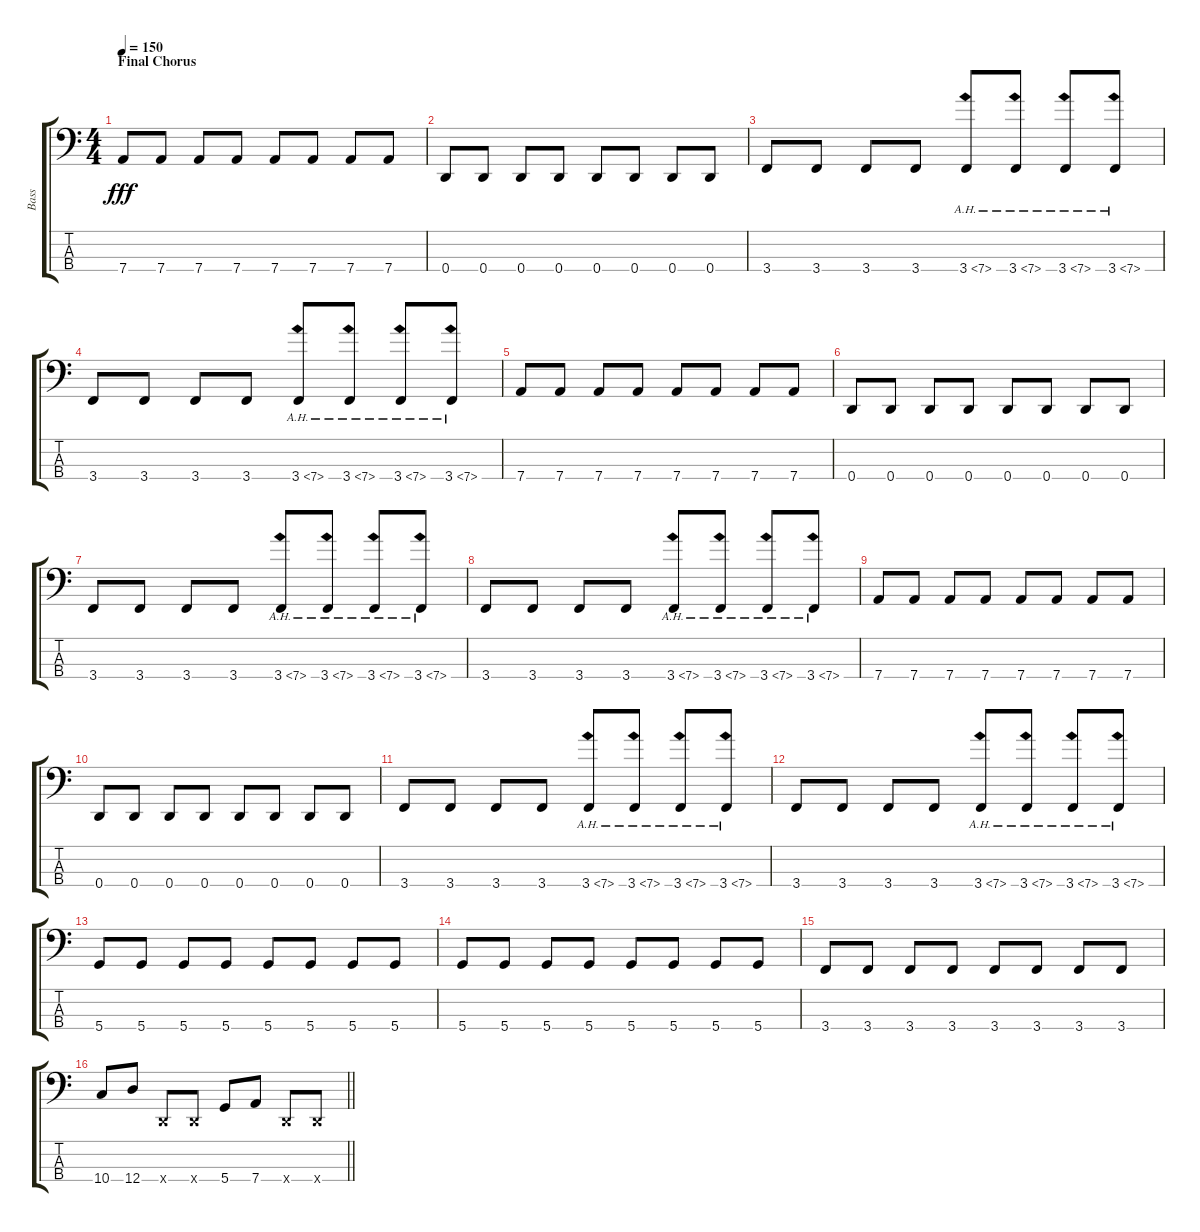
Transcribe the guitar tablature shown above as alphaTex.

\track ("Bass" "Bass") {instrument electricbasspick}
\staff {score tabs}
\tuning (G2 D2 A1 D1) {hide}
\ts (4 4)
\section ("" "Final Chorus")
\tempo 150
\clef f4
\ks c
7.4.8{dy fff} 7.4.8 7.4.8 7.4.8 7.4.8 7.4.8 7.4.8 7.4.8 |
0.4.8 0.4.8 0.4.8 0.4.8 0.4.8 0.4.8 0.4.8 0.4.8 |
3.4.8 3.4.8 3.4.8 3.4.8 3.4{ah 4}.8 3.4{ah 4}.8 3.4{ah 4}.8 3.4{ah 4}.8 |
3.4.8 3.4.8 3.4.8 3.4.8 3.4{ah 4}.8 3.4{ah 4}.8 3.4{ah 4}.8 3.4{ah 4}.8 |
7.4.8 7.4.8 7.4.8 7.4.8 7.4.8 7.4.8 7.4.8 7.4.8 |
0.4.8 0.4.8 0.4.8 0.4.8 0.4.8 0.4.8 0.4.8 0.4.8 |
3.4.8 3.4.8 3.4.8 3.4.8 3.4{ah 4}.8 3.4{ah 4}.8 3.4{ah 4}.8 3.4{ah 4}.8 |
3.4.8 3.4.8 3.4.8 3.4.8 3.4{ah 4}.8 3.4{ah 4}.8 3.4{ah 4}.8 3.4{ah 4}.8 |
7.4.8 7.4.8 7.4.8 7.4.8 7.4.8 7.4.8 7.4.8 7.4.8 |
0.4.8 0.4.8 0.4.8 0.4.8 0.4.8 0.4.8 0.4.8 0.4.8 |
3.4.8 3.4.8 3.4.8 3.4.8 3.4{ah 4}.8 3.4{ah 4}.8 3.4{ah 4}.8 3.4{ah 4}.8 |
3.4.8 3.4.8 3.4.8 3.4.8 3.4{ah 4}.8 3.4{ah 4}.8 3.4{ah 4}.8 3.4{ah 4}.8 |
5.4.8 5.4.8 5.4.8 5.4.8 5.4.8 5.4.8 5.4.8 5.4.8 |
5.4.8 5.4.8 5.4.8 5.4.8 5.4.8 5.4.8 5.4.8 5.4.8 |
3.4.8 3.4.8 3.4.8 3.4.8 3.4.8 3.4.8 3.4.8 3.4.8 |
\barLineRight lightlight
10.4.8 12.4.8 0.4{x}.8 0.4{x}.8 5.4.8 7.4.8 0.4{x}.8 0.4{x}.8
